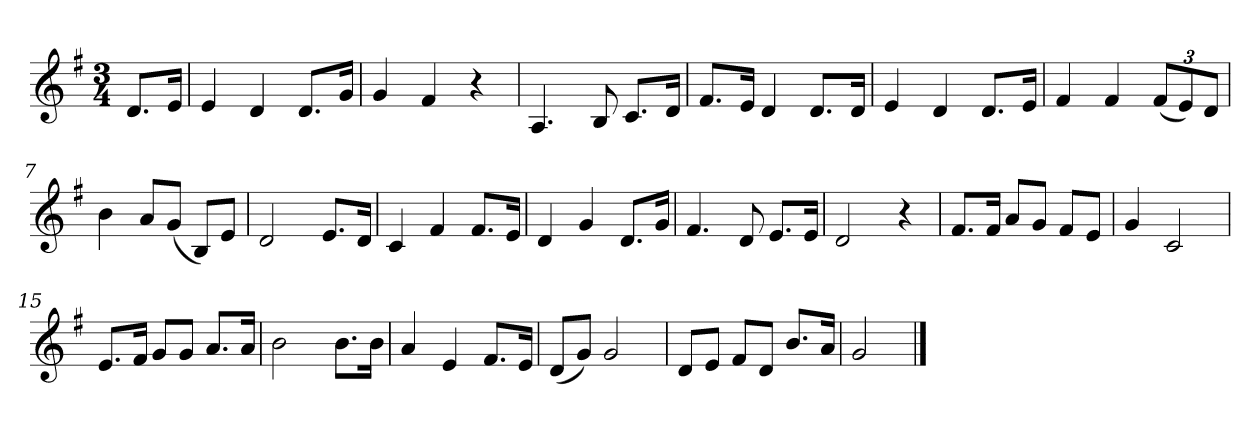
**kern
*part1
*staff1
*k[f#]
*M3/4
*MM120
=
8.dL
16eJk
=1
4e
4d
8.dL
16gJk
=2
4g
4f#
4r
=3
4.A
8B
8.cL
16dJk
=4
8.f#L
16eJk
4d
8.dL
16dJk
=5
4e
4d
8.dL
16eJk
=6
4f#
4f#
(12f#L
12e)
12dJ
=7
4b
8aL
(8gJ
8BL)
8eJ
=8
2d
8.eL
16dJk
=9
4c
4f#
8.f#L
16eJk
=10
4d
4g
8.dL
16gJk
=11
4.f#
8d
8.eL
16eJk
=12
2d
4r
=13
8.f#L
16f#Jk
8aL
8gJ
8f#L
8eJ
=14
4g
2c
=15
8.eL
16f#Jk
8gL
8gJ
8.aL
16aJk
=16
2b
8.bL
16bJk
=17
4a
4e
8.f#L
16eJk
=18
(8dL
8gJ)
2g
=19
8dL
8eJ
8f#L
8dJ
8.bL
16aJk
=20
2g
==
*-
